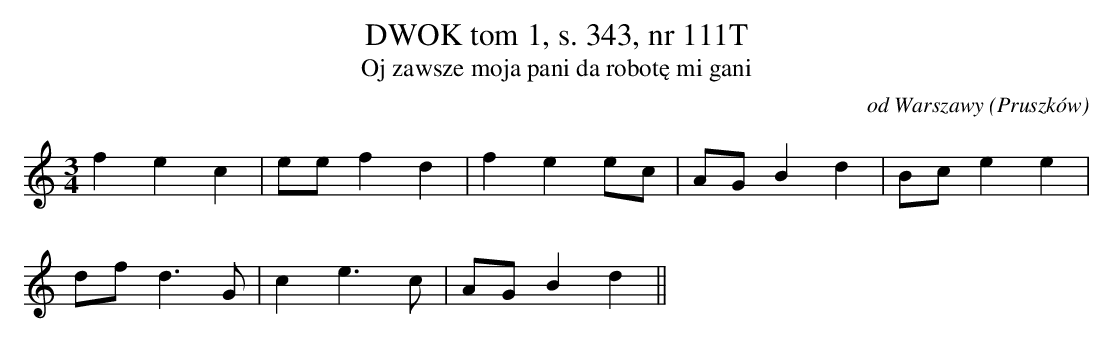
X:1
T: DWOK tom 1, s. 343, nr 111T
T: Oj zawsze moja pani da robotę mi gani
O: od Warszawy (Pruszków)
M: 3/4
L: 1/8
K: C
f2e2c2 | eef2d2 | f2e2ec | AGB2d2 | Bce2e2 |
dfd3G | c2e3c | AGB2d2 ||
